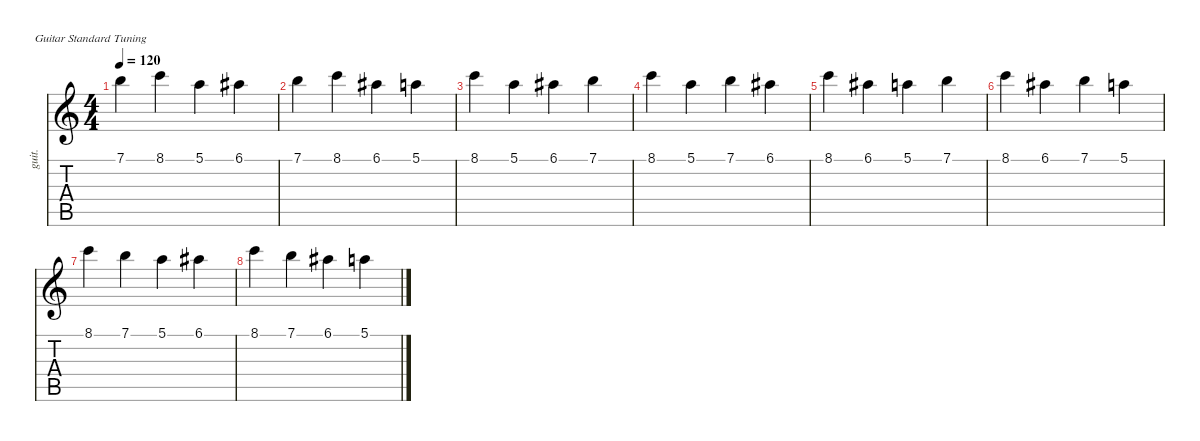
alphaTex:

\defaultSystemsLayout 4
\hideDynamics
\bracketExtendMode nobrackets
\otherSystemsTrackNameOrientation horizontal
\track ("Track 1" " guit.") {defaultSystemsLayout 4 instrument acousticguitarsteel}
\staff {score tabs}
\tuning (E4 B3 G3 D3 A2 E2)
\ts (4 4)
\tempo 120
\clef g2
\ks c
7.1.4{dy f beam Down} 8.1.4{beam Down} 5.1.4{beam Down} 6.1{acc #}.4{beam Down} |
7.1.4{beam Down} 8.1.4{beam Down} 6.1{acc #}.4{beam Down} 5.1.4{beam Down} |
8.1.4{beam Down} 5.1.4{beam Down} 6.1{acc #}.4{beam Down} 7.1.4{beam Down} |
8.1.4{beam Down} 5.1.4{beam Down} 7.1.4{beam Down} 6.1{acc #}.4{beam Down} |
8.1.4{beam Down} 6.1{acc #}.4{beam Down} 5.1.4{beam Down} 7.1.4{beam Down} |
8.1.4{beam Down} 6.1{acc #}.4{beam Down} 7.1.4{beam Down} 5.1.4{beam Down} |
8.1.4{beam Down} 7.1.4{beam Down} 5.1.4{beam Down} 6.1{acc #}.4{beam Down} |
8.1.4{beam Down} 7.1.4{beam Down} 6.1{acc #}.4{beam Down} 5.1.4{beam Down}
